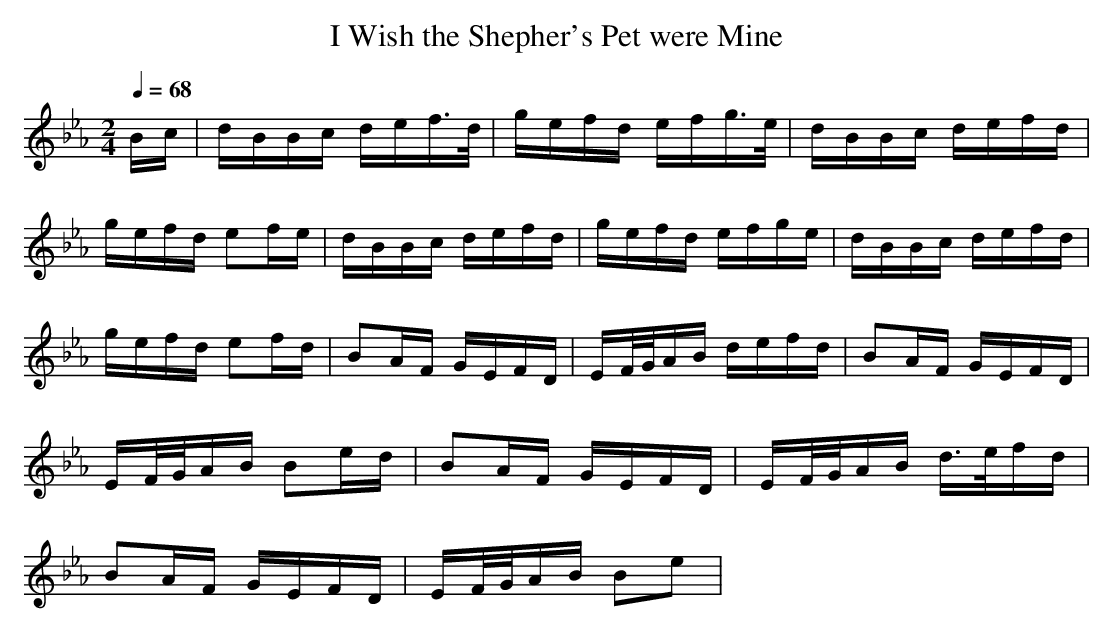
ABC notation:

X:1
T: I Wish the Shepher's Pet were Mine
M: 2/4
L: 1/16
Q: 1/4=68
K: Eb % 3 flats
V:1
Bc|dBBc def>d|gefd efg>e|dBBc defd|
gefd e2fe|dBBc defd|gefd efge|dBBc defd|
gefd e2fd|B2AF GEFD|EF/2G/2AB defd|B2AF GEFD|
EF/2G/2AB B2ed|B2AF GEFD|EF/2G/2AB d>efd|
B2AF GEFD|EF/2G/2AB B2e2|
